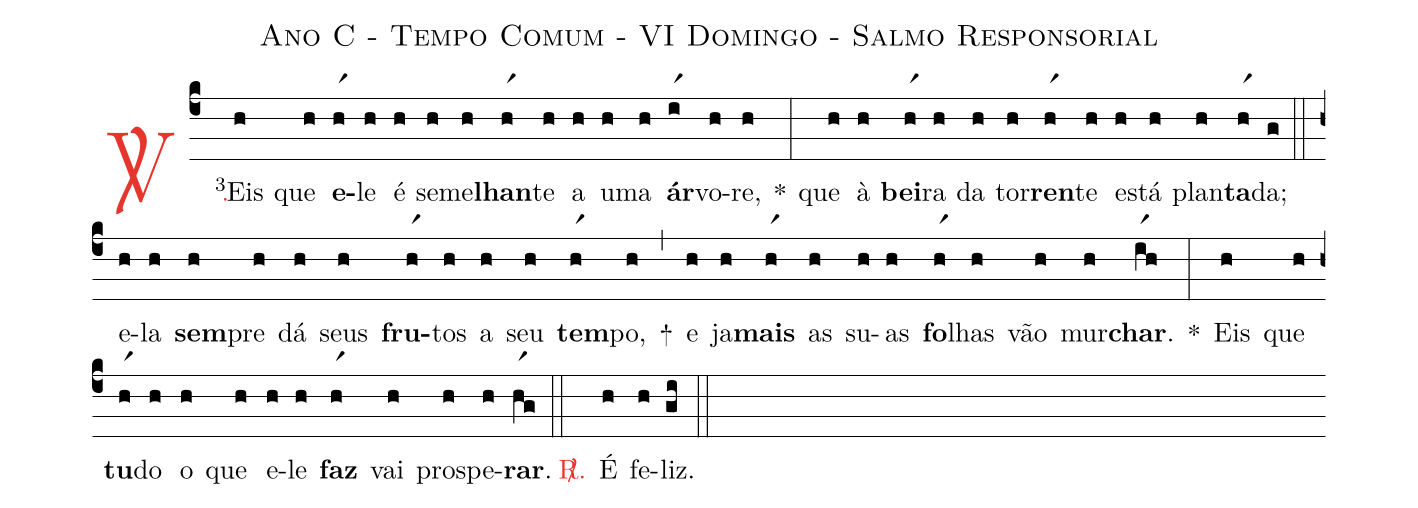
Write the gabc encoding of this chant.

name: Ano C - Tempo Comum - VI Domingo - Salmo Responsorial;
%%
(c4)

<c><sp>V/</sp>.</c>() <v>\VSup{3}</v>Eis(h) que(h) <b>e</b>(hr1)le(h) é(h) se(h)me(h)<b>lhan</b>(hr1)te(h) a(h) u(h)ma(h) <b>ár</b>(ir1)vo(h)re,(h) *(:)
que(h) à(h) <b>bei</b>(hr1)ra(h) da(h) tor(h)<b>ren</b>(hr1)te(h) es(h)tá(h) plan(h)<b>ta</b>(hr1)da;(g)

(::)

e(h)la(h) <b>sem</b>(h)pre(h) dá(h) seus(h) <b>fru</b>(hr1)tos(h) a(h) seu(h) <b>tem</b>(hr1)po,(h) +(,)
e(h) ja(h)<b>mais</b>(hr1) as(h) su(h)as(h) <b>fo</b>(hr1)lhas(h) vão(h) mur(h)<b>char</b>.(ir1h) *(:)
Eis(h) que(h) <b>tu</b>(hr1)do(h) o(h) que(h) e(h)le(h) <b>faz</b>(hr1) vai(h) pros(h)pe(h)<b>rar</b>.(hr1g)

(::)

<c><sp>R/</sp>.</c>() É(h) fe(h)liz.(gi)

(::)
